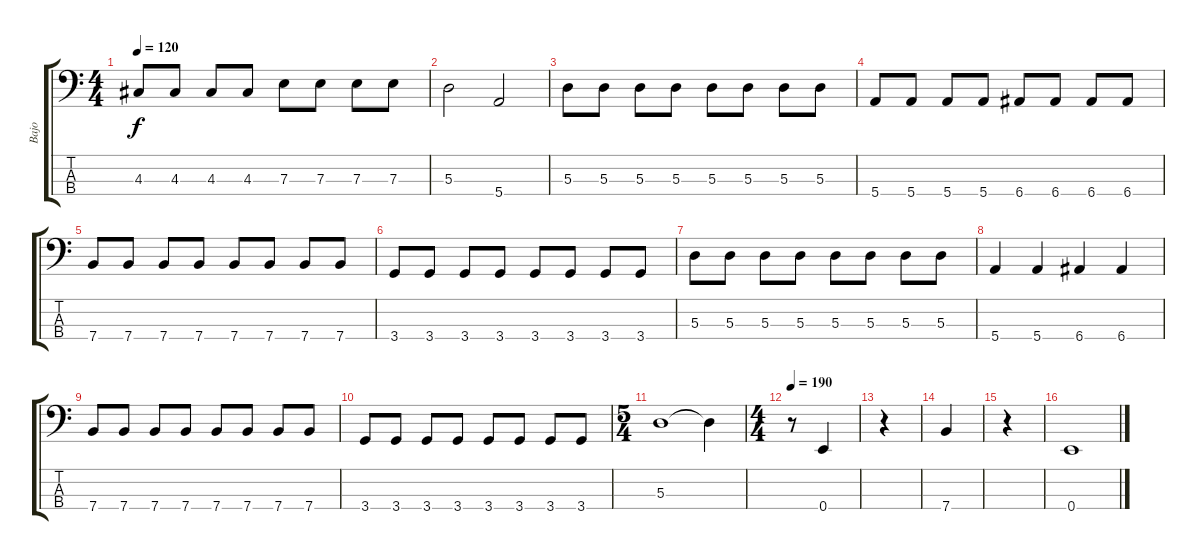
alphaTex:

\track ("Bajo" "Bajo") {instrument electricbassfinger}
\staff {score tabs}
\tuning (G2 D2 A1 E1) {hide}
\ts (4 4)
\tempo 120
\clef f4
\ks c
4.3.8{dy f} 4.3.8 4.3.8 4.3.8 7.3.8 7.3.8 7.3.8 7.3.8 |
5.3.2 5.4.2 |
5.3.8 5.3.8 5.3.8 5.3.8 5.3.8 5.3.8 5.3.8 5.3.8 |
5.4.8 5.4.8 5.4.8 5.4.8 6.4.8 6.4.8 6.4.8 6.4.8 |
7.4.8 7.4.8 7.4.8 7.4.8 7.4.8 7.4.8 7.4.8 7.4.8 |
3.4.8 3.4.8 3.4.8 3.4.8 3.4.8 3.4.8 3.4.8 3.4.8 |
5.3.8 5.3.8 5.3.8 5.3.8 5.3.8 5.3.8 5.3.8 5.3.8 |
5.4.4 5.4.4 6.4.4 6.4.4 |
7.4.8 7.4.8 7.4.8 7.4.8 7.4.8 7.4.8 7.4.8 7.4.8 |
3.4.8 3.4.8 3.4.8 3.4.8 3.4.8 3.4.8 3.4.8 3.4.8 |
\ts (5 4)
5.3.1 5.3{t}.4 |
\ts (4 4)
\tempo 180
\tempo 190
r.8 0.4.4 |
r.4 |
7.4.4 |
r.4 |
0.4.1
